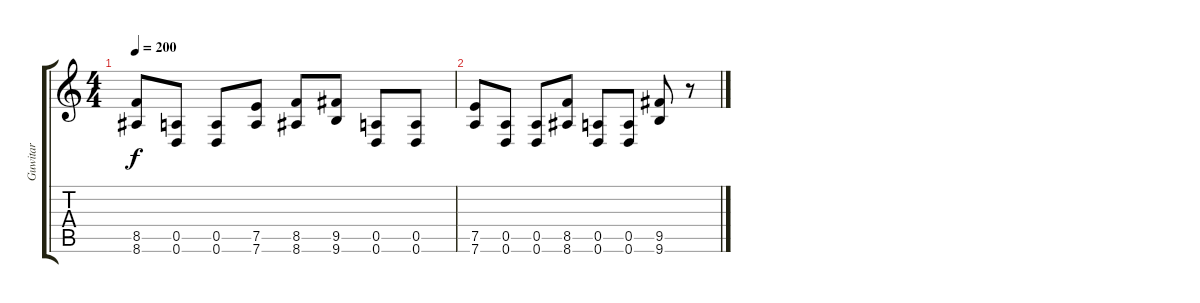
\track ("Guwitar" "Guwitar") {instrument acousticguitarsteel}
\staff {score tabs}
\tuning (E4 B3 G3 D3 A2 D2) {hide}
\ts (4 4)
\tempo 200
\clef g2
\ks c
(8.5 8.6).8{dy f} (0.5 0.6).8 (0.5 0.6).8 (7.5 7.6).8 (8.5 8.6).8 (9.5 9.6).8 (0.5 0.6).8 (0.5 0.6).8 |
(7.5 7.6).8 (0.5 0.6).8 (0.5 0.6).8 (8.5 8.6).8 (0.5 0.6).8 (0.5 0.6).8 (9.5 9.6).8 r.8
